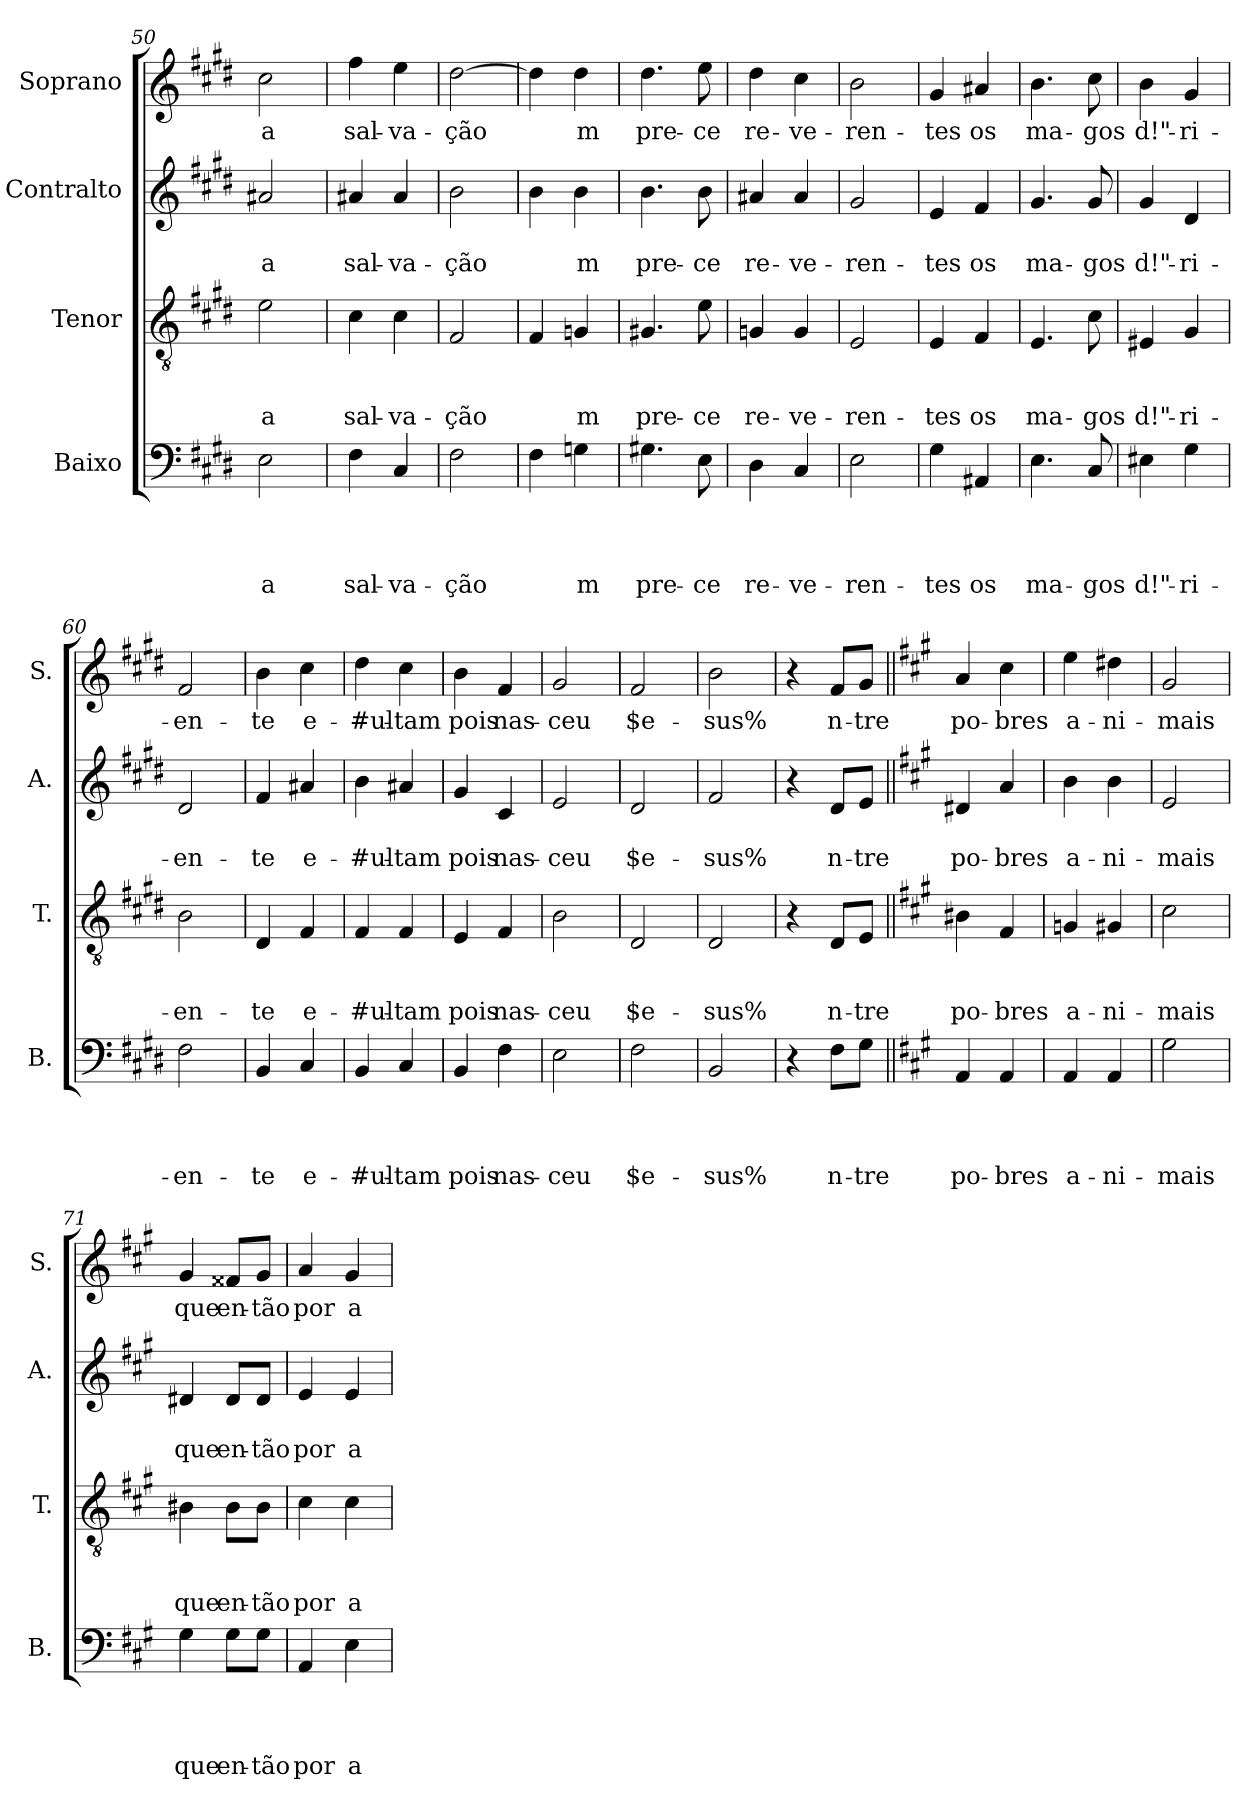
**kern	**text	**text	**text	**text	**kern	**text	**text	**text	**kern	**text	**text	**kern	**text
*part4	*part4	*part4	*part4	*part4	*part3	*part3	*part3	*part3	*part2	*part2	*part2	*part1	*part1
*staff4	*staff4	*staff4	*staff4	*staff4	*staff3	*staff3	*staff3	*staff3	*staff2	*staff2	*staff2	*staff1	*staff1
*I"Baixo	*	*	*	*	*I"Tenor	*	*	*	*I"Contralto	*	*	*I"Soprano	*
*I'B.	*	*	*	*	*I'T.	*	*	*	*I'A.	*	*	*I'S.	*
*clefF4	*	*	*	*	*clefGv2	*	*	*	*clefG2	*	*	*clefG2	*
*k[f#c#g#d#]	*	*	*	*	*k[f#c#g#d#]	*	*	*	*k[f#c#g#d#]	*	*	*k[f#c#g#d#]	*
*E:	*	*	*	*	*E:	*	*	*	*E:	*	*	*E:	*
=50	=50	=50	=50	=50	=50	=50	=50	=50	=50	=50	=50	=50	=50
!	!	!	!	!LO:LY:b	!	!	!	!LO:LY:b	!	!	!LO:LY:b	!	!LO:LY:b
2E\	.	.	.	a	2e\	.	.	a	2a#X/	.	a	2cc#\	a
=51	=51	=51	=51	=51	=51	=51	=51	=51	=51	=51	=51	=51	=51
!	!	!	!	!LO:LY:b	!	!	!	!LO:LY:b	!	!	!LO:LY:b	!	!LO:LY:b
4F#\	.	.	.	sal-	4c#\	.	.	sal-	4a#X/	.	sal-	4ff#\	sal-
!	!	!	!	!LO:LY:b	!	!	!	!LO:LY:b	!	!	!LO:LY:b	!	!LO:LY:b
4C#/	.	.	.	-va-	4c#\	.	.	-va-	4a#/	.	-va-	4ee\	-va-
=52	=52	=52	=52	=52	=52	=52	=52	=52	=52	=52	=52	=52	=52
!	!	!	!	!LO:LY:b	!	!	!	!LO:LY:b	!	!	!LO:LY:b	!	!LO:LY:b
2F#\	.	.	.	-ção	2F#/	.	.	-ção	2b\	.	-ção	[>2dd#\	-ção
=53	=53	=53	=53	=53	=53	=53	=53	=53	=53	=53	=53	=53	=53
4F#\	.	.	.	.	4F#/	.	.	.	4b\	.	.	4dd#\]	.
!	!	!	!	!LO:LY:b	!	!	!	!LO:LY:b	!	!	!LO:LY:b	!	!LO:LY:b
4Gn\	.	.	.	m	4Gn/	.	.	m	4b\	.	m	4dd#\	m
=54	=54	=54	=54	=54	=54	=54	=54	=54	=54	=54	=54	=54	=54
!	!	!	!	!LO:LY:b	!	!	!	!LO:LY:b	!	!	!LO:LY:b	!	!LO:LY:b
4.G#X\	.	.	.	pre-	4.G#X/	.	.	pre-	4.b\	.	pre-	4.dd#\	pre-
!	!	!	!	!LO:LY:b	!	!	!	!LO:LY:b	!	!	!LO:LY:b	!	!LO:LY:b
8E\	.	.	.	-ce	8e\	.	.	-ce	8b\	.	-ce	8ee>\	-ce
!!LO:PB:g=z
=55	=55	=55	=55	=55	=55	=55	=55	=55	=55	=55	=55	=55	=55
!	!	!	!	!LO:LY:b	!	!	!	!LO:LY:b	!	!	!LO:LY:b	!	!LO:LY:b
4D#\	.	.	.	re-	4Gn/	.	.	re-	4a#X/	.	re-	4dd#\	re-
!	!	!	!	!LO:LY:b	!	!	!	!LO:LY:b	!	!	!LO:LY:b	!	!LO:LY:b
4C#/	.	.	.	-ve-	4G/	.	.	-ve-	4a#/	.	-ve-	4cc#\	-ve-
=56	=56	=56	=56	=56	=56	=56	=56	=56	=56	=56	=56	=56	=56
!	!	!	!	!LO:LY:b	!	!	!	!LO:LY:b	!	!	!LO:LY:b	!	!LO:LY:b
2E\	.	.	.	-ren-	2E/	.	.	-ren-	2g#/	.	-ren-	2b\	-ren-
=57	=57	=57	=57	=57	=57	=57	=57	=57	=57	=57	=57	=57	=57
!	!	!	!	!LO:LY:b	!	!	!	!LO:LY:b	!	!	!LO:LY:b	!	!LO:LY:b
4G#\	.	.	.	-tes	4E/	.	.	-tes	4e/	.	-tes	4g#/	-tes
!	!	!	!	!LO:LY:b	!	!	!	!LO:LY:b	!	!	!LO:LY:b	!	!LO:LY:b
4AA#X/	.	.	.	os	4F#/	.	.	os	4f#/	.	os	4a#X/	os
=58	=58	=58	=58	=58	=58	=58	=58	=58	=58	=58	=58	=58	=58
!	!	!	!	!LO:LY:b	!	!	!	!LO:LY:b	!	!	!LO:LY:b	!	!LO:LY:b
4.E\	.	.	.	ma-	4.E/	.	.	ma-	4.g#/	.	ma-	4.b\	ma-
!	!	!	!	!LO:LY:b	!	!	!	!LO:LY:b	!	!	!LO:LY:b	!	!LO:LY:b
8C#/	.	.	.	-gos	8c#\	.	.	-gos	8g#/	.	-gos	8cc#\	-gos
=59	=59	=59	=59	=59	=59	=59	=59	=59	=59	=59	=59	=59	=59
!	!	!	!	!LO:LY:b	!	!	!	!LO:LY:b	!	!	!LO:LY:b	!	!LO:LY:b
4E#X\	.	.	.	d!"-	4E#X/	.	.	d!"-	4g#/	.	d!"-	4b\	d!"-
!	!	!	!	!LO:LY:b	!	!	!	!LO:LY:b	!	!	!LO:LY:b	!	!LO:LY:b
4G#\	.	.	.	-ri-	4G#/	.	.	-ri-	4d#/	.	-ri-	4g#/	-ri-
=60	=60	=60	=60	=60	=60	=60	=60	=60	=60	=60	=60	=60	=60
!	!	!	!	!LO:LY:b	!	!	!	!LO:LY:b	!	!	!LO:LY:b	!	!LO:LY:b
2F#\	.	.	.	-en-	2B\	.	.	-en-	2d#/	.	-en-	2f#/	-en-
=61	=61	=61	=61	=61	=61	=61	=61	=61	=61	=61	=61	=61	=61
!	!	!	!	!LO:LY:b	!	!	!	!LO:LY:b	!	!	!LO:LY:b	!	!LO:LY:b
4BB/	.	.	.	-te	4D#/	.	.	-te	4f#/	.	-te	4b\	-te
!	!	!	!	!LO:LY:b	!	!	!	!LO:LY:b	!	!	!LO:LY:b	!	!LO:LY:b
4C#/	.	.	.	e-	4F#/	.	.	e-	4a#X/	.	e-	4cc#\	e-
=62	=62	=62	=62	=62	=62	=62	=62	=62	=62	=62	=62	=62	=62
!	!	!	!	!LO:LY:b	!	!	!	!LO:LY:b	!	!	!LO:LY:b	!	!LO:LY:b
4BB/	.	.	.	-#ul-	4F#/	.	.	-#ul-	4b\	.	-#ul-	4dd#\	-#ul-
!	!	!	!	!LO:LY:b	!	!	!	!LO:LY:b	!	!	!LO:LY:b	!	!LO:LY:b
4C#/	.	.	.	-tam	4F#/	.	.	-tam	4a#X/	.	-tam	4cc#\	-tam
=63	=63	=63	=63	=63	=63	=63	=63	=63	=63	=63	=63	=63	=63
!	!	!	!	!LO:LY:b	!	!	!	!LO:LY:b	!	!	!LO:LY:b	!	!LO:LY:b
4BB/	.	.	.	pois	4E/	.	.	pois	4g#/	.	pois	4b\	pois
!	!	!	!	!LO:LY:b	!	!	!	!LO:LY:b	!	!	!LO:LY:b	!	!LO:LY:b
4F#\	.	.	.	nas-	4F#/	.	.	nas-	4c#/	.	nas-	4f#/	nas-
=64	=64	=64	=64	=64	=64	=64	=64	=64	=64	=64	=64	=64	=64
!	!	!	!	!LO:LY:b	!	!	!	!LO:LY:b	!	!	!LO:LY:b	!	!LO:LY:b
2E\	.	.	.	-ceu	2B\	.	.	-ceu	2e/	.	-ceu	2g#/	-ceu
=65	=65	=65	=65	=65	=65	=65	=65	=65	=65	=65	=65	=65	=65
!	!	!	!	!LO:LY:b	!	!	!	!LO:LY:b	!	!	!LO:LY:b	!	!LO:LY:b
2F#\	.	.	.	$e-	2D#/	.	.	$e-	2d#/	.	$e-	2f#/	$e-
!!LO:PB:g=z
=66	=66	=66	=66	=66	=66	=66	=66	=66	=66	=66	=66	=66	=66
!	!	!	!	!LO:LY:b	!	!	!	!LO:LY:b	!	!	!LO:LY:b	!	!LO:LY:b
2BB/	.	.	.	-sus%	2D#/	.	.	-sus%	2f#/	.	-sus%	2b\	-sus%
=67	=67	=67	=67	=67	=67	=67	=67	=67	=67	=67	=67	=67	=67
4r	.	.	.	.	4r	.	.	.	4r	.	.	4r	.
!	!	!	!	!LO:LY:b	!	!	!	!LO:LY:b	!	!	!LO:LY:b	!	!LO:LY:b
8F#\L	.	.	.	n-	8D#/L	.	.	n-	8d#/L	.	n-	8f#/L	n-
!	!	!	!	!LO:LY:b	!	!	!	!LO:LY:b	!	!	!LO:LY:b	!	!LO:LY:b
8G#\J	.	.	.	-tre	8E/J	.	.	-tre	8e/J	.	-tre	8g#/J	-tre
=68||	=68||	=68||	=68||	=68||	=68||	=68||	=68||	=68||	=68||	=68||	=68||	=68||	=68||
*k[f#c#g#]	*	*	*	*	*k[f#c#g#]	*	*	*	*k[f#c#g#]	*	*	*k[f#c#g#]	*
*A:	*	*	*	*	*A:	*	*	*	*A:	*	*	*A:	*
!	!	!	!	!LO:LY:b	!	!	!	!LO:LY:b	!	!	!LO:LY:b	!	!LO:LY:b
4AA/	.	.	.	po-	4B#X\	.	.	po-	4d#X/	.	po-	4a/	po-
!	!	!	!	!LO:LY:b	!	!	!	!LO:LY:b	!	!	!LO:LY:b	!	!LO:LY:b
4AA/	.	.	.	-bres	4F#/	.	.	-bres	4a/	.	-bres	4cc#\	-bres
=69	=69	=69	=69	=69	=69	=69	=69	=69	=69	=69	=69	=69	=69
!	!	!	!	!LO:LY:b	!	!	!	!LO:LY:b	!	!	!LO:LY:b	!	!LO:LY:b
4AA/	.	.	.	a-	4Gn/	.	.	a-	4b\	.	a-	4ee\	a-
!	!	!	!	!LO:LY:b	!	!	!	!LO:LY:b	!	!	!LO:LY:b	!	!LO:LY:b
4AA/	.	.	.	-ni-	4G#X/	.	.	-ni-	4b\	.	-ni-	4dd#X\	-ni-
=70	=70	=70	=70	=70	=70	=70	=70	=70	=70	=70	=70	=70	=70
!	!	!	!	!LO:LY:b	!	!	!	!LO:LY:b	!	!	!LO:LY:b	!	!LO:LY:b
2G#\	.	.	.	-mais	2c#\	.	.	-mais	2e/	.	-mais	2g#/	-mais
=71	=71	=71	=71	=71	=71	=71	=71	=71	=71	=71	=71	=71	=71
!	!	!	!	!LO:LY:b	!	!	!	!LO:LY:b	!	!	!LO:LY:b	!	!LO:LY:b
4G#\	.	.	.	que	4B#X\	.	.	que	4d#X/	.	que	4g#/	que
!	!	!	!	!LO:LY:b	!	!	!	!LO:LY:b	!	!	!LO:LY:b	!	!LO:LY:b
8G#\L	.	.	.	en-	8B#\L	.	.	en-	8d#/L	.	en-	8f##X/L	en-
!	!	!	!	!LO:LY:b	!	!	!	!LO:LY:b	!	!	!LO:LY:b	!	!LO:LY:b
8G#\J	.	.	.	-tão	8B#\J	.	.	-tão	8d#/J	.	-tão	8g#/J	-tão
=72	=72	=72	=72	=72	=72	=72	=72	=72	=72	=72	=72	=72	=72
!	!	!	!	!LO:LY:b	!	!	!	!LO:LY:b	!	!	!LO:LY:b	!	!LO:LY:b
4AA/	.	.	.	por	4c#\	.	.	por	4e/	.	por	4a/	por
!	!	!	!	!LO:LY:b	!	!	!	!LO:LY:b	!	!	!LO:LY:b	!	!LO:LY:b
4E\	.	.	.	a-	4c#\	.	.	a-	4e/	.	a-	4g#/	a-
=	=	=	=	=	=	=	=	=	=	=	=	=	=
*-	*-	*-	*-	*-	*-	*-	*-	*-	*-	*-	*-	*-	*-
